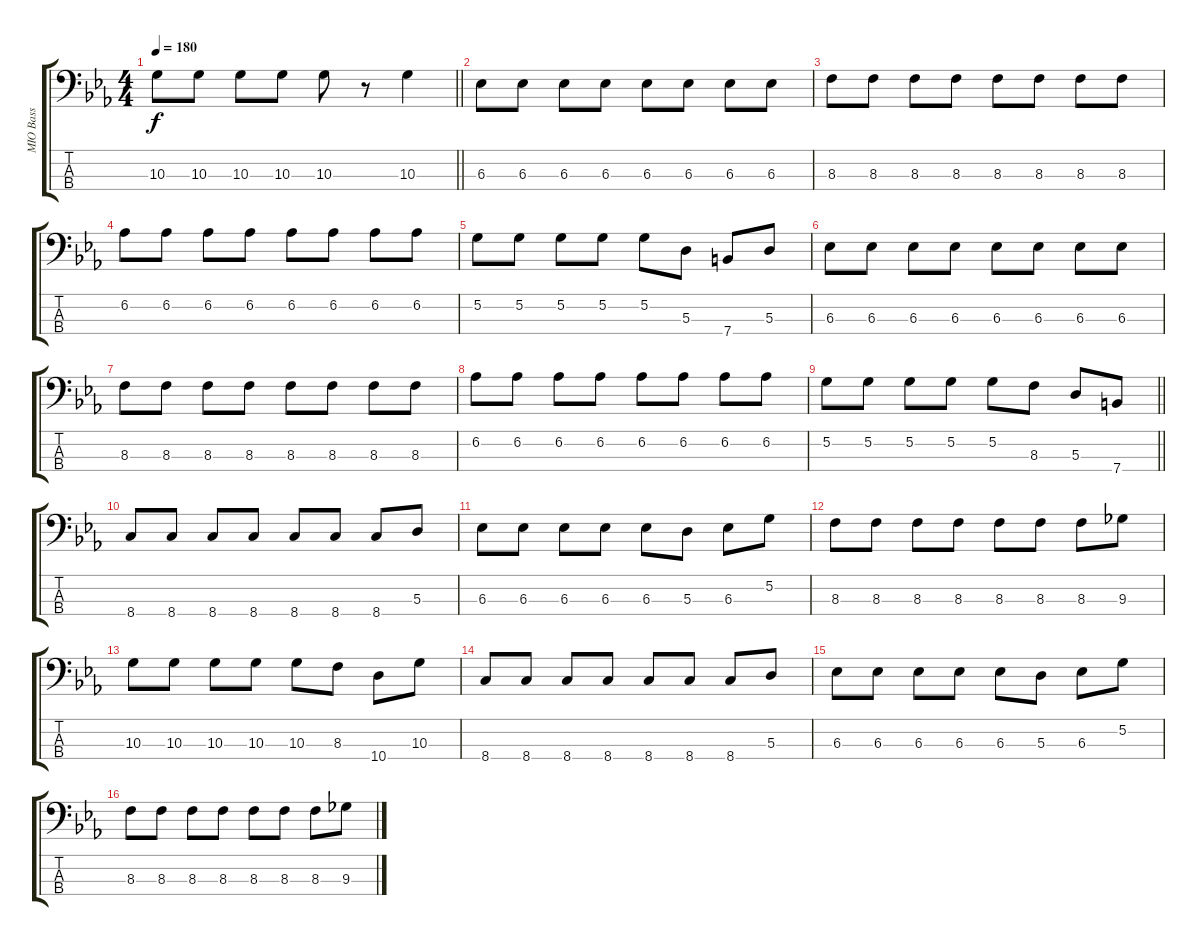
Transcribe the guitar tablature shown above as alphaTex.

\track ("MIO Bass" "MIO Bass") {instrument electricbassfinger}
\staff {score tabs}
\tuning (G2 D2 A1 E1) {hide}
\ts (4 4)
\tempo 180
\clef f4
\barLineRight lightlight
\ks cminor
10.3.8{dy f} 10.3.8 10.3.8 10.3.8 10.3.8 r.8 10.3.4 |
6.3.8 6.3.8 6.3.8 6.3.8 6.3.8 6.3.8 6.3.8 6.3.8 |
8.3.8 8.3.8 8.3.8 8.3.8 8.3.8 8.3.8 8.3.8 8.3.8 |
6.2.8 6.2.8 6.2.8 6.2.8 6.2.8 6.2.8 6.2.8 6.2.8 |
5.2.8 5.2.8 5.2.8 5.2.8 5.2.8 5.3.8 7.4.8 5.3.8 |
6.3.8 6.3.8 6.3.8 6.3.8 6.3.8 6.3.8 6.3.8 6.3.8 |
8.3.8 8.3.8 8.3.8 8.3.8 8.3.8 8.3.8 8.3.8 8.3.8 |
6.2.8 6.2.8 6.2.8 6.2.8 6.2.8 6.2.8 6.2.8 6.2.8 |
\barLineRight lightlight
5.2.8 5.2.8 5.2.8 5.2.8 5.2.8 8.3.8 5.3.8 7.4.8 |
8.4.8 8.4.8 8.4.8 8.4.8 8.4.8 8.4.8 8.4.8 5.3.8 |
6.3.8 6.3.8 6.3.8 6.3.8 6.3.8 5.3.8 6.3.8 5.2.8 |
8.3.8 8.3.8 8.3.8 8.3.8 8.3.8 8.3.8 8.3.8 9.3.8 |
10.3.8 10.3.8 10.3.8 10.3.8 10.3.8 8.3.8 10.4.8 10.3.8 |
8.4.8 8.4.8 8.4.8 8.4.8 8.4.8 8.4.8 8.4.8 5.3.8 |
6.3.8 6.3.8 6.3.8 6.3.8 6.3.8 5.3.8 6.3.8 5.2.8 |
8.3.8 8.3.8 8.3.8 8.3.8 8.3.8 8.3.8 8.3.8 9.3.8
